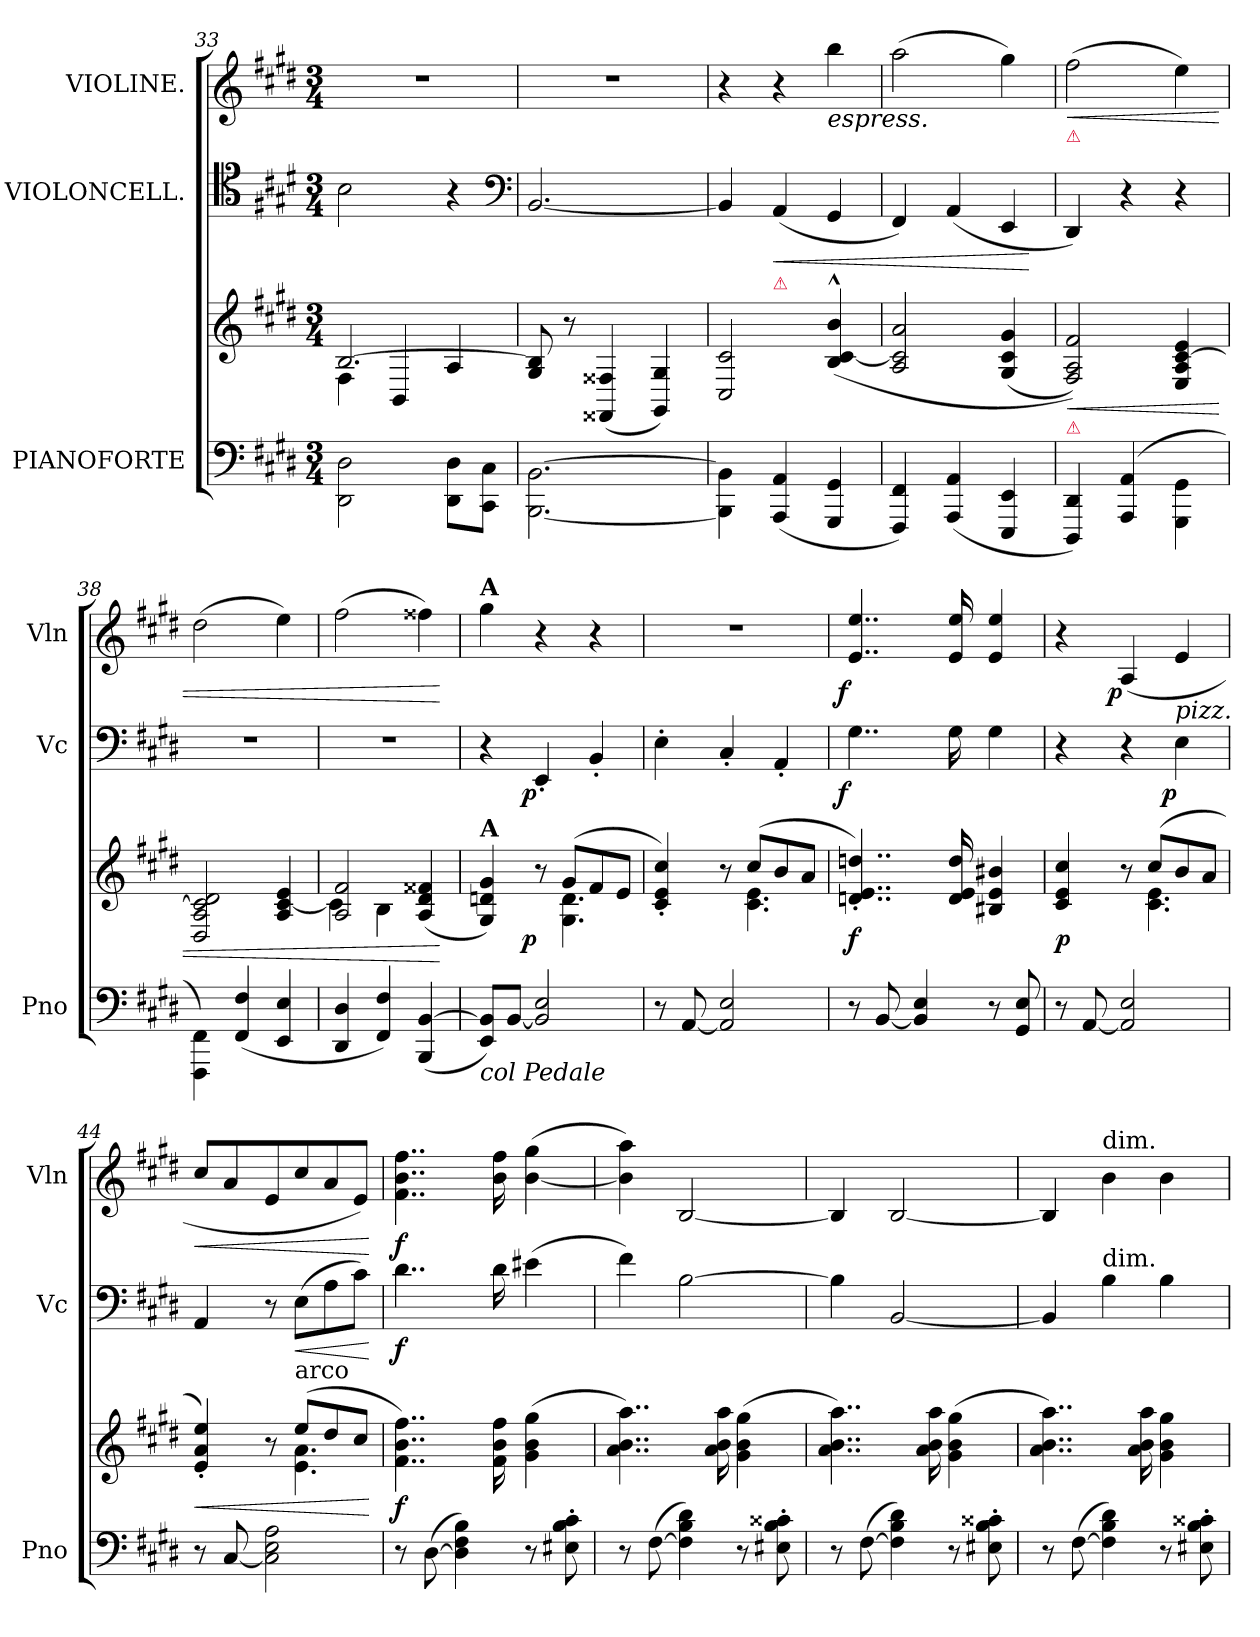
**kern	**kern	**dynam	**kern	**dynam	**kern	**dynam
*part3	*part3	*part3	*part2	*part2	*part1	*part1
*staff4	*staff3	*staff3/4	*staff2	*staff2	*staff1	*staff1
*I"PIANOFORTE	*	*	*I"VIOLONCELL.	*	*I"VIOLINE.	*
*I'Pno	*	*	*I'Vc	*	*I'Vln	*
*clefF4	*clefG2	*	*clefC4	*	*clefG2	*
*k[f#c#g#d#]	*k[f#c#g#d#]	*	*k[f#c#g#d#]	*	*k[f#c#g#d#]	*
*E:	*E:	*	*E:	*	*E:	*
*M3/4	*M3/4	*	*M3/4	*	*M3/4	*
=33	=33	=33	=33	=33	=33	=33
*	*^	*	*	*	*	*
2DD#\ 2D#\	[2.B/	4F#\	.	2B\	.	2.r	.
.	.	4BB/	.	.	.	.	.
8DD#\ 8D#\L	.	4A/	.	4r	.	.	.
8CC#\ 8C#\J	.	.	.	.	.	.	.
*	*v	*v	*	*	*	*	*
*	*	*	*clefF4	*	*	*
=34	=34	=34	=34	=34	=34	=34
[2.BBB\ [2.BB\	8G#/ 8B]/	.	[2.BB/	.	2.r	.
.	8r	.	.	.	.	.
.	(>4FF##X/ 4F##X/	.	.	.	.	.
.	4GG#/ 4G#/)	.	.	.	.	.
=35	=35	=35	=35	=35	=35	=35
4BBB]\ 4BB]\	2C#/ 2c#/	.	4BB/]	.	4r	.
!	!	!	!LO:TX:b:color=crimson:t=⚠	!	!	!
!	!	!	!	!LO:HP:b	!	!
(4AAA/ 4AA/	.	.	(4AA/	<	4r	.
!	!	!	!	!	!LO:TX:b:i:t=espress.	!
4GGG#/ 4GG#/	(>4B^^/ [4c#^^/ 4b^^/	.	4GG#/	.	4bb\	.
=36	=36	=36	=36	=36	=36	=36
4FFF#/ 4FF#/)	2A/ 2c#]/ 2a/	.	4FF#/)	.	(2aa\	.
(4AAA/ 4AA/	.	.	(4AA/	.	.	.
4EEE/ 4EE/	(4G#/ 4c#/ 4g#/	.	4EE/	.	4gg#\)	.
.	.	.	.	[	.	.
=37	=37	=37	=37	=37	=37	=37
!	!	!	!	!	!LO:TX:b:color=crimson:t=⚠	!
!	!LO:TX:b:color=crimson:t=⚠	!	!	!	!	!
!	!	!LO:HP:b	!	!	!	!LO:HP:b
4DDD#/ 4DD#/)	2F#/ 2A/ 2f#/))	<	4DD#/)	.	(2ff#\	<
(4AAA/ 4AA/	.	.	4r	.	.	.
4GGG#\ 4GG#\	4E/ 4A/ [4c#/ 4e/	.	4r	.	4ee\)	.
=38	=38	=38	=38	=38	=38	=38
4FFF#\ 4FF#\)	2D#/ 2A/ 2c#]/ 2d#/	.	2.r	.	(2dd#\	.
(4FF#/ 4F#/	.	.	.	.	.	.
4EE/ 4E/	4A/ [4c#/ 4e/	.	.	.	4ee\)	.
=39	=39	=39	=39	=39	=39	=39
*	*^	*	*	*	*	*
4DD#/ 4D#/	2A/ 2f#/	4c#\]	.	2.r	.	(2ff#\	.
4FF#/ 4F#/)	.	4B\	.	.	.	.	.
(4BBB/ [4BB/	(4A/ 4d#/ 4f##X/	4ryy	.	.	.	4ff##X\)	.
*	*v	*v	*	*	*	*	*
.	.	[	.	.	.	[
=40	=40	=40	=40	=40	=40	=40
*	*^	*	*	*	*	*
!	!	!	!	!	!	!LO:TX:a:B:t=A	!
!	!LO:TX:a:B:t=A	!	!	!	!	!	!
!LO:TX:b:i:t=col Pedale	!	!	!	!	!	!	!
8EE/ 8BB]/L)	4G#/ 4dn/ 4g#/)	4ryy	.	4r	.	4gg#\	.
[8BB/J	.	.	.	.	.	.	.
!	!	!	!LO:DY:rj	!	!LO:DY:rj	!	!
2BB]/ 2E/	8r	8ryy	p	4EE'/	p	4r	.
.	(8g#/L	4.G#\ 4.d\	.	.	.	.	.
.	8f#/	.	.	4BB'/	.	4r	.
.	8e/J	.	.	.	.	.	.
=41	=41	=41	=41	=41	=41	=41	=41
8r	4c#'>/ 4e'>/ 4cc#'>/)	4ryy	.	4E'\	.	2.r	.
[8AA/	.	.	.	.	.	.	.
2AA]/ 2E/	8r	8ryy	.	4C#'/	.	.	.
.	(8cc#/L	4.c#\ 4.e\	.	.	.	.	.
.	8b/	.	.	4AA'/	.	.	.
.	8a/J	.	.	.	.	.	.
*	*v	*v	*	*	*	*	*
=42	=42	=42	=42	=42	=42	=42
!	!	!	!	!LO:DY:rj	!	!LO:DY:rj
8r	4..dn'>/ 4..e'>/ 4..ddn'>/)	f	4..G#\	f	4..e/ 4..ee/	f
[8BB/	.	.	.	.	.	.
4BB]/ 4E/	.	.	.	.	.	.
.	16d/ 16e/ 16dd/	.	16G#\	.	16e/ 16ee/	.
8r	4B#X/ 4e/ 4b#X/	.	4G#\	.	4e/ 4ee/	.
8GG#/ 8E/	.	.	.	.	.	.
=43	=43	=43	=43	=43	=43	=43
*	*^	*	*	*	*	*
8r	4c#/ 4e/ 4cc#/	4ryy	p	4r	.	4r	.
[8AA/	.	.	.	.	.	.	.
!	!	!	!	!	!	!	!LO:DY:rj
2AA]/ 2E/	8r	8ryy	.	4r	.	(4A/	p
.	(8cc#/L	4.c#\ 4.e\	.	.	.	.	.
!	!	!	!	!LO:TX:a:i:t=pizz.	!	!	!
!	!	!	!	!	!LO:DY:rj	!	!
.	8b/	.	.	4E\	p	4e/	.
.	8a/J	.	.	.	.	.	.
=44	=44	=44	=44	=44	=44	=44	=44
!	!	!	!LO:HP:b	!	!	!	!LO:HP:b
8r	4e'>/ 4a'>/ 4ee'>/)	4ryy	<	4AA/	.	8cc#/L	<
[8C#/	.	.	.	.	.	8a/	.
2C#]\ 2E\ 2A\	8r	8ryy	.	8r	.	8e/	.
!	!	!	!	!LO:TX:b:t=arco	!	!	!
!	!	!	!	!	!LO:HP:b	!	!
.	(8ee/L	4.e\ 4.a\	.	(8E\L	<	8cc#/	.
.	8dd#/	.	.	8A\	.	8a/	.
.	8cc#/J	.	.	8c#\J)	.	8e/J)	.
*	*v	*v	*	*	*	*	*
.	.	[	.	[	.	[
=45	=45	=45	=45	=45	=45	=45
8r	4..f#\ 4..b\ 4..ff#\)	f	4..d#\	f	4..f#\ 4..b\ 4..ff#\	f
(>[8D#\	.	.	.	.	.	.
4D#]\ 4F#\ 4B\)	.	.	.	.	.	.
.	16f#\ 16b\ 16ff#\	.	16d#\	.	16b\ 16ff#\	.
8r	(4g#\ 4b\ 4gg#\	.	(4e#X\	.	([4b\ 4gg#\	.
8E#X'\ 8B'\ 8c#'\	.	.	.	.	.	.
=46	=46	=46	=46	=46	=46	=46
8r	4..a\ 4..b\ 4..aa\)	.	4f#\)	.	4b]\ 4aa\)	.
([8F#\	.	.	.	.	.	.
4F#]\ 4B\ 4d#\)	.	.	[2B\	.	[2B/	.
.	16a\ 16b\ 16aa\	.	.	.	.	.
8r	(4g#\ 4b\ 4gg#\	.	.	.	.	.
8E#X'\ 8B'\ 8c##X'\	.	.	.	.	.	.
=47	=47	=47	=47	=47	=47	=47
8r	4..a\ 4..b\ 4..aa\)	.	4B\]	.	4B/]	.
([8F#\	.	.	.	.	.	.
4F#]\ 4B\ 4d#\)	.	.	[2BB/	.	[2B/	.
.	16a\ 16b\ 16aa\	.	.	.	.	.
8r	(4g#\ 4b\ 4gg#\	.	.	.	.	.
8E#X'\ 8B'\ 8c##X'\	.	.	.	.	.	.
=48	=48	=48	=48	=48	=48	=48
8r	4..a\ 4..b\ 4..aa\)	.	4BB/]	.	4B/]	.
([8F#\	.	.	.	.	.	.
!	!	!	!	!	!LO:TX:t=dim.	!
!	!	!	!LO:TX:t=dim.	!	!	!
4F#]\ 4B\ 4d#\)	.	.	4B\	.	4b\	.
.	16a\ 16b\ 16aa\	.	.	.	.	.
8r	4g#\ 4b\ 4gg#\	.	4B\	.	4b\	.
8E#X'\ 8B'\ 8c##X'\	.	.	.	.	.	.
=	=	=	=	=	=	=
*-	*-	*-	*-	*-	*-	*-
